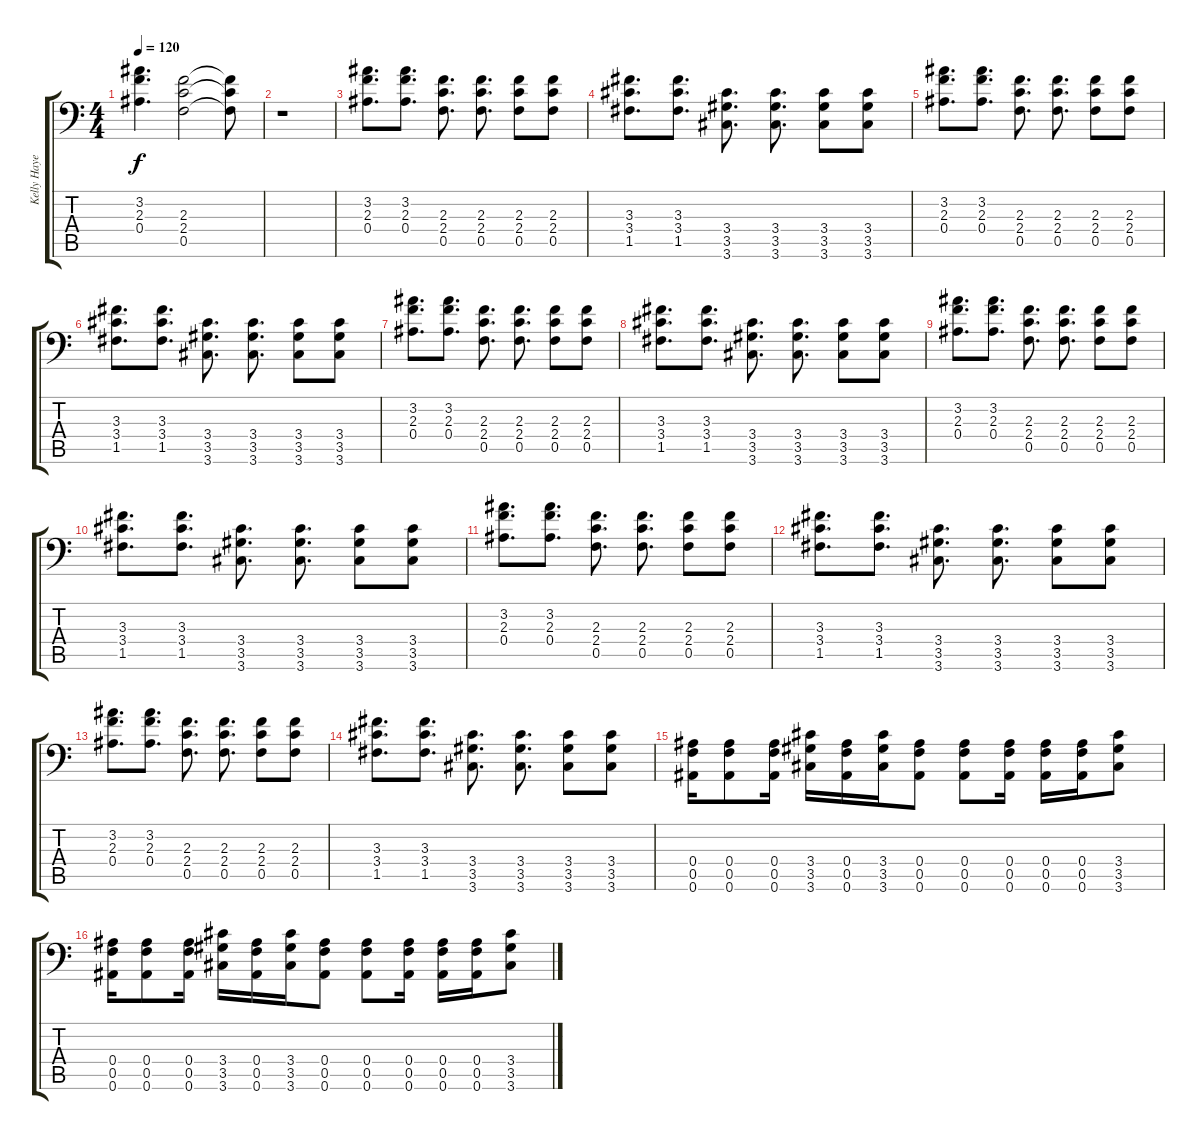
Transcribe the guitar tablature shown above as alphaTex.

\track ("Kelly Hayes/Lane Maverick - Guitar" "Kelly Haye") {instrument distortionguitar}
\staff {score tabs}
\tuning (C4 G3 Eb3 Bb2 F2 Bb1) {hide}
\ts (4 4)
\tempo 120
\clef f4
\ks c
(3.2 2.3 0.4).4{d dy f} (2.3 2.4 0.5).2 (2.3{t} 2.4{t} 0.5{t}).8 |
r.1 |
(3.2 2.3 0.4).8{d} (3.2 2.3 0.4).8{d} (2.3 2.4 0.5).8{d} (2.3 2.4 0.5).8{d} (2.3 2.4 0.5).8 (2.3 2.4 0.5).8 |
(3.3 3.4 1.5).8{d} (3.3 3.4 1.5).8{d} (3.4 3.5 3.6).8{d} (3.4 3.5 3.6).8{d} (3.4 3.5 3.6).8 (3.4 3.5 3.6).8 |
(3.2 2.3 0.4).8{d} (3.2 2.3 0.4).8{d} (2.3 2.4 0.5).8{d} (2.3 2.4 0.5).8{d} (2.3 2.4 0.5).8 (2.3 2.4 0.5).8 |
(3.3 3.4 1.5).8{d} (3.3 3.4 1.5).8{d} (3.4 3.5 3.6).8{d} (3.4 3.5 3.6).8{d} (3.4 3.5 3.6).8 (3.4 3.5 3.6).8 |
(3.2 2.3 0.4).8{d} (3.2 2.3 0.4).8{d} (2.3 2.4 0.5).8{d} (2.3 2.4 0.5).8{d} (2.3 2.4 0.5).8 (2.3 2.4 0.5).8 |
(3.3 3.4 1.5).8{d} (3.3 3.4 1.5).8{d} (3.4 3.5 3.6).8{d} (3.4 3.5 3.6).8{d} (3.4 3.5 3.6).8 (3.4 3.5 3.6).8 |
(3.2 2.3 0.4).8{d} (3.2 2.3 0.4).8{d} (2.3 2.4 0.5).8{d} (2.3 2.4 0.5).8{d} (2.3 2.4 0.5).8 (2.3 2.4 0.5).8 |
(3.3 3.4 1.5).8{d} (3.3 3.4 1.5).8{d} (3.4 3.5 3.6).8{d} (3.4 3.5 3.6).8{d} (3.4 3.5 3.6).8 (3.4 3.5 3.6).8 |
(3.2 2.3 0.4).8{d} (3.2 2.3 0.4).8{d} (2.3 2.4 0.5).8{d} (2.3 2.4 0.5).8{d} (2.3 2.4 0.5).8 (2.3 2.4 0.5).8 |
(3.3 3.4 1.5).8{d} (3.3 3.4 1.5).8{d} (3.4 3.5 3.6).8{d} (3.4 3.5 3.6).8{d} (3.4 3.5 3.6).8 (3.4 3.5 3.6).8 |
(3.2 2.3 0.4).8{d} (3.2 2.3 0.4).8{d} (2.3 2.4 0.5).8{d} (2.3 2.4 0.5).8{d} (2.3 2.4 0.5).8 (2.3 2.4 0.5).8 |
(3.3 3.4 1.5).8{d} (3.3 3.4 1.5).8{d} (3.4 3.5 3.6).8{d} (3.4 3.5 3.6).8{d} (3.4 3.5 3.6).8 (3.4 3.5 3.6).8 |
(0.4 0.5 0.6).16 (0.4 0.5 0.6).8 (0.4 0.5 0.6).16 (3.4 3.5 3.6).16 (0.4 0.5 0.6).16 (3.4 3.5 3.6).16 (0.4 0.5 0.6).8 (0.4 0.5 0.6).8 (0.4 0.5 0.6).16 (0.4 0.5 0.6).16 (0.4 0.5 0.6).16 (3.4 3.5 3.6).8 |
(0.4 0.5 0.6).16 (0.4 0.5 0.6).8 (0.4 0.5 0.6).16 (3.4 3.5 3.6).16 (0.4 0.5 0.6).16 (3.4 3.5 3.6).16 (0.4 0.5 0.6).8 (0.4 0.5 0.6).8 (0.4 0.5 0.6).16 (0.4 0.5 0.6).16 (0.4 0.5 0.6).16 (3.4 3.5 3.6).8
